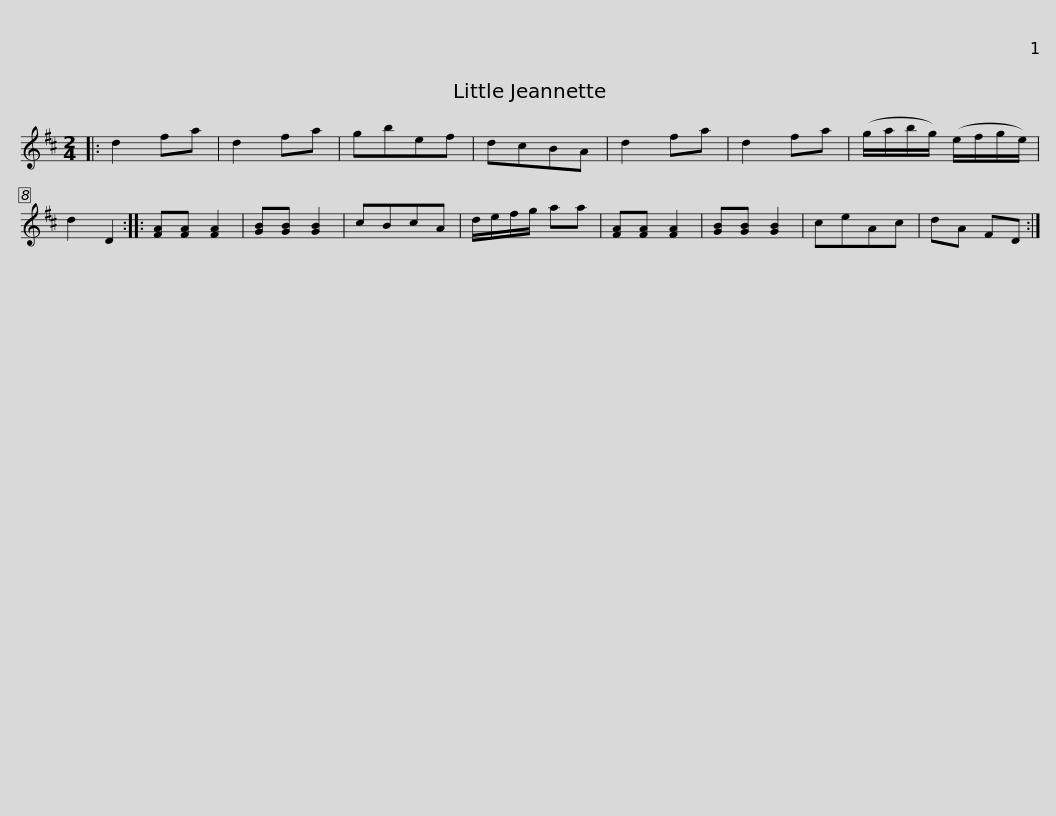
X:1
L:1/8
M:2/4
I:linebreak $
K:D
V:1 treble
V:1
|: d2 fa | d2 fa | gbef | dcBA | d2 fa | %5
 d2 fa | (g/a/b/g/) (e/f/g/e/) | d2 D2 :: [FA][FA] [FA]2 | [GB][GB] [GB]2 |$ %10
 cBcA | d/e/f/g/ aa | [FA][FA] [FA]2 | [GB][GB] [GB]2 | ceAc | %15
 dA FD :| %16
